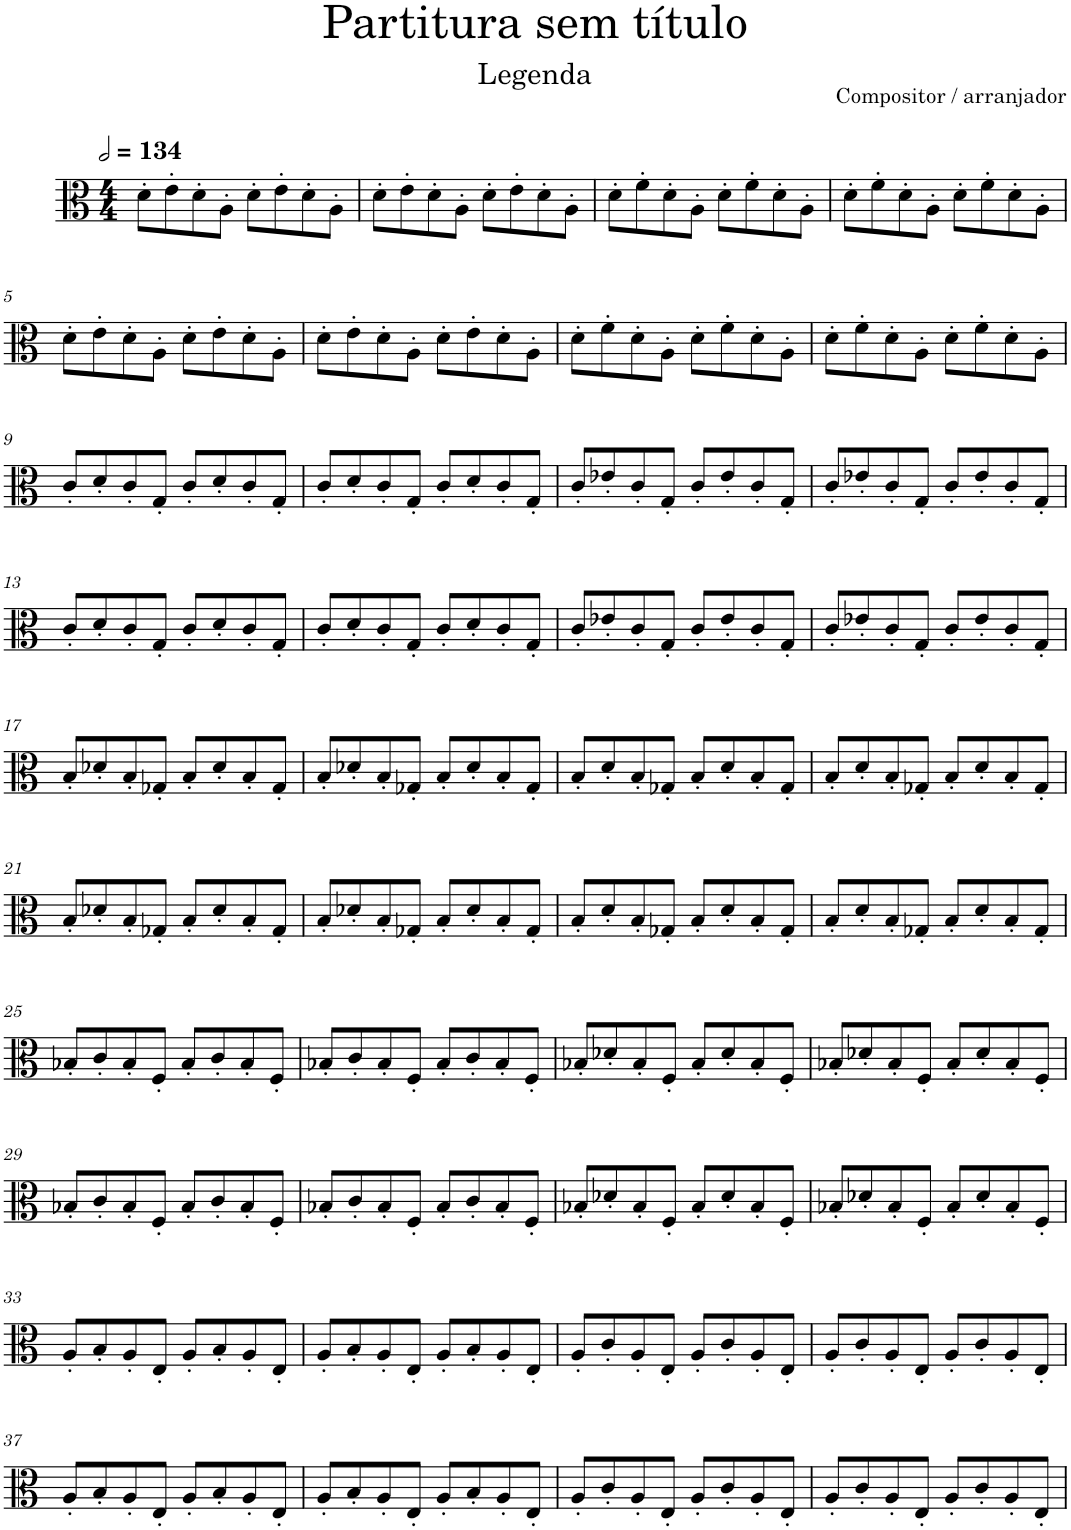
**kern
*part1
*staff1
*I"Viola
*I'Vla.
*clefC3
*k[]
*M4/4
*MM268
=1
8d'\L
8e'\
8d'\
8A'\J
8d'\L
8e'\
8d'\
8A'\J
=2
8d'\L
8e'\
8d'\
8A'\J
8d'\L
8e'\
8d'\
8A'\J
=3
8d'\L
8f'\
8d'\
8A'\J
8d'\L
8f'\
8d'\
8A'\J
=4
8d'\L
8f'\
8d'\
8A'\J
8d'\L
8f'\
8d'\
8A'\J
!!LO:LB:g=z
=5
8d'\L
8e'\
8d'\
8A'\J
8d'\L
8e'\
8d'\
8A'\J
=6
8d'\L
8e'\
8d'\
8A'\J
8d'\L
8e'\
8d'\
8A'\J
=7
8d'\L
8f'\
8d'\
8A'\J
8d'\L
8f'\
8d'\
8A'\J
=8
8d'\L
8f'\
8d'\
8A'\J
8d'\L
8f'\
8d'\
8A'\J
!!LO:LB:g=z
=9
8c'/L
8d'/
8c'/
8G'/J
8c'/L
8d'/
8c'/
8G'/J
=10
8c'/L
8d'/
8c'/
8G'/J
8c'/L
8d'/
8c'/
8G'/J
=11
8c'/L
8e-X'/
8c'/
8G'/J
8c'/L
8e-'/
8c'/
8G'/J
=12
8c'/L
8e-X'/
8c'/
8G'/J
8c'/L
8e-'/
8c'/
8G'/J
!!LO:LB:g=z
=13
8c'/L
8d'/
8c'/
8G'/J
8c'/L
8d'/
8c'/
8G'/J
=14
8c'/L
8d'/
8c'/
8G'/J
8c'/L
8d'/
8c'/
8G'/J
=15
8c'/L
8e-X'/
8c'/
8G'/J
8c'/L
8e-'/
8c'/
8G'/J
=16
8c'/L
8e-X'/
8c'/
8G'/J
8c'/L
8e-'/
8c'/
8G'/J
!!LO:LB:g=z
=17
8B'/L
8d-X'/
8B'/
8G-X'/J
8B'/L
8d-'/
8B'/
8G-'/J
=18
8B'/L
8d-X'/
8B'/
8G-X'/J
8B'/L
8d-'/
8B'/
8G-'/J
=19
8B'/L
8d'/
8B'/
8G-X'/J
8B'/L
8d'/
8B'/
8G-'/J
=20
8B'/L
8d'/
8B'/
8G-X'/J
8B'/L
8d'/
8B'/
8G-'/J
!!LO:LB:g=z
=21
8B'/L
8d-X'/
8B'/
8G-X'/J
8B'/L
8d-'/
8B'/
8G-'/J
=22
8B'/L
8d-X'/
8B'/
8G-X'/J
8B'/L
8d-'/
8B'/
8G-'/J
=23
8B'/L
8d'/
8B'/
8G-X'/J
8B'/L
8d'/
8B'/
8G-'/J
=24
8B'/L
8d'/
8B'/
8G-X'/J
8B'/L
8d'/
8B'/
8G-'/J
!!LO:LB:g=z
=25
8B-X'/L
8c'/
8B-'/
8F'/J
8B-'/L
8c'/
8B-'/
8F'/J
=26
8B-X'/L
8c'/
8B-'/
8F'/J
8B-'/L
8c'/
8B-'/
8F'/J
=27
8B-X'/L
8d-X'/
8B-'/
8F'/J
8B-'/L
8d-'/
8B-'/
8F'/J
=28
8B-X'/L
8d-X'/
8B-'/
8F'/J
8B-'/L
8d-'/
8B-'/
8F'/J
!!LO:LB:g=z
=29
8B-X'/L
8c'/
8B-'/
8F'/J
8B-'/L
8c'/
8B-'/
8F'/J
=30
8B-X'/L
8c'/
8B-'/
8F'/J
8B-'/L
8c'/
8B-'/
8F'/J
=31
8B-X'/L
8d-X'/
8B-'/
8F'/J
8B-'/L
8d-'/
8B-'/
8F'/J
=32
8B-X'/L
8d-X'/
8B-'/
8F'/J
8B-'/L
8d-'/
8B-'/
8F'/J
!!LO:LB:g=z
=33
8A'/L
8B'/
8A'/
8E'/J
8A'/L
8B'/
8A'/
8E'/J
=34
8A'/L
8B'/
8A'/
8E'/J
8A'/L
8B'/
8A'/
8E'/J
=35
8A'/L
8c'/
8A'/
8E'/J
8A'/L
8c'/
8A'/
8E'/J
=36
8A'/L
8c'/
8A'/
8E'/J
8A'/L
8c'/
8A'/
8E'/J
!!LO:LB:g=z
=37
8A'/L
8B'/
8A'/
8E'/J
8A'/L
8B'/
8A'/
8E'/J
=38
8A'/L
8B'/
8A'/
8E'/J
8A'/L
8B'/
8A'/
8E'/J
=39
8A'/L
8c'/
8A'/
8E'/J
8A'/L
8c'/
8A'/
8E'/J
=40
8A'/L
8c'/
8A'/
8E'/J
8A'/L
8c'/
8A'/
8E'/J
=
*-
